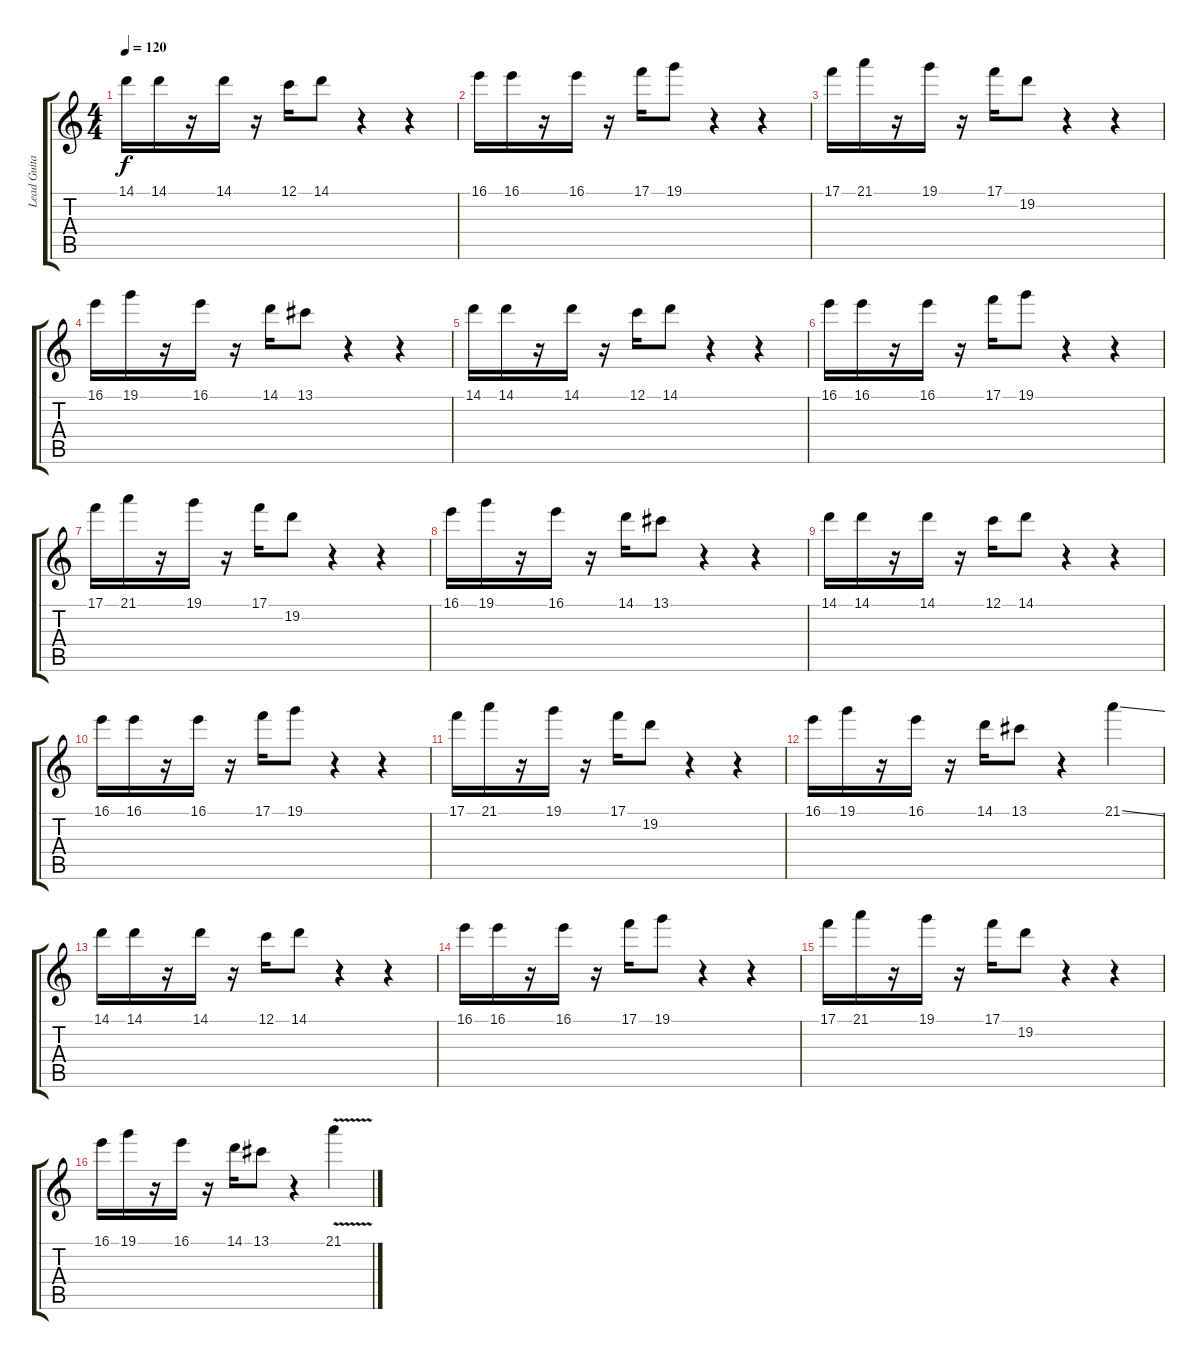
\track ("Lead Guitar C" "Lead Guita") {instrument distortionguitar}
\staff {score tabs}
\tuning (C4 G3 Eb3 Bb2 F2 C2) {hide}
\ts (4 4)
\tempo 120
\clef g2
\ks c
14.1.16{dy f instrument distortionguitar} 14.1.16 r.16 14.1.16 r.16 12.1.16 14.1.8 r.4 r.4 |
16.1.16 16.1.16 r.16 16.1.16 r.16 17.1.16 19.1.8 r.4 r.4 |
17.1.16 21.1.16 r.16 19.1.16 r.16 17.1.16 19.2.8 r.4 r.4 |
16.1.16 19.1.16 r.16 16.1.16 r.16 14.1.16 13.1.8 r.4 r.4 |
14.1.16 14.1.16 r.16 14.1.16 r.16 12.1.16 14.1.8 r.4 r.4 |
16.1.16 16.1.16 r.16 16.1.16 r.16 17.1.16 19.1.8 r.4 r.4 |
17.1.16 21.1.16 r.16 19.1.16 r.16 17.1.16 19.2.8 r.4 r.4 |
16.1.16 19.1.16 r.16 16.1.16 r.16 14.1.16 13.1.8 r.4 r.4 |
14.1.16 14.1.16 r.16 14.1.16 r.16 12.1.16 14.1.8 r.4 r.4 |
16.1.16 16.1.16 r.16 16.1.16 r.16 17.1.16 19.1.8 r.4 r.4 |
17.1.16 21.1.16 r.16 19.1.16 r.16 17.1.16 19.2.8 r.4 r.4 |
16.1.16 19.1.16 r.16 16.1.16 r.16 14.1.16 13.1.8 r.4 21.1{ss}.4 |
14.1.16 14.1.16 r.16 14.1.16 r.16 12.1.16 14.1.8 r.4 r.4 |
16.1.16 16.1.16 r.16 16.1.16 r.16 17.1.16 19.1.8 r.4 r.4 |
17.1.16 21.1.16 r.16 19.1.16 r.16 17.1.16 19.2.8 r.4 r.4 |
16.1.16 19.1.16 r.16 16.1.16 r.16 14.1.16 13.1.8 r.4 21.1{v}.4
